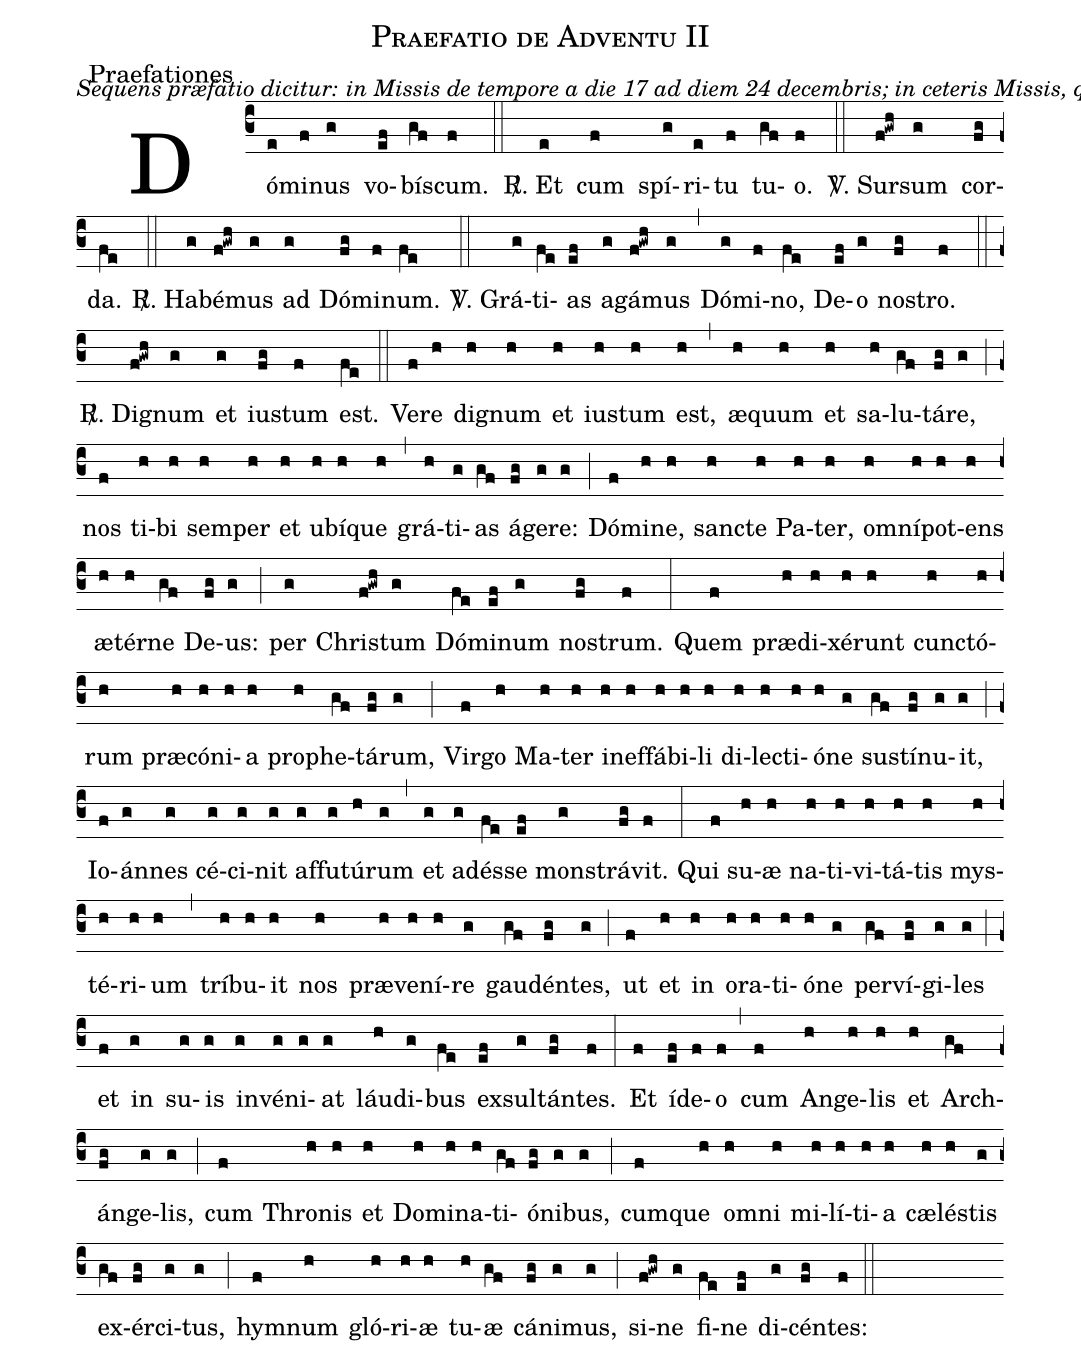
name:Praefatio de Adventu II;
office-part:Praefationes;
commentary:Sequens præfatio dicitur: in Missis de tempore a die 17 ad diem 24 decembris; in ceteris Missis, quæ celebrantur eodem tempore et præfatione carent.;
%%
(c3)Dó(e)mi(f)nus(g) vo(ef)bí(gf)scum.(f) (::)
<sp>R/</sp>. Et(e) cum(f) spí(g)ri(e)tu(f) tu(gf)o.(f) (::)
<sp>V/</sp>. Sur(f!gwh)sum(g) cor(fg)da.(fe) (::)
<sp>R/</sp>. Ha(g)bé(f!gwh)mus(g) ad(g) Dó(fg)mi(f)num.(fe) (::)
<sp>V/</sp>. Grá(g)ti(fe)as(ef) a(g)gá(f!gwh)mus(g) (,) Dó(g)mi(f)no,(fe) De(ef)o(g) no(fg)stro.(f) (::)
<sp>R/</sp>. Di(f!gwh)gnum(g) et(g) iu(fg)stum(f) est.(fe) (::)
Ve(f)re(h) di(h)gnum(h) et(h) ius(h)tum(h) est,(h) (,) æ(h)quum(h) et(h) sa(h)lu(gf)tá(fg)re,(g) (;)
nos(f) ti(h)bi(h) sem(h)per(h) et(h) u(h)bí(h)que(h) (,) grá(h)ti(g)as(gf) á(fg)ge(g)re:(g) (;)
Dó(f)mi(h)ne,(h) sanc(h)te(h) Pa(h)ter,(h) om(h)ní(h)pot(h)ens(h) æ(h)tér(h)ne(gf) De(fg)us:(g) (;)
per(g) Chris(f!gwh)tum(g) Dó(fe)mi(ef)num(g) nos(fg)trum.(f) (:)
Quem(f) præ(h)di(h)xé(h)runt(h) cunc(h)tó(h)rum(h) præ(h)có(h)ni(h)a(h) pro(h)phe(gf)tá(fg)rum,(g) (;)
Vir(f)go(h) Ma(h)ter(h) in(h)ef(h)fá(h)bi(h)li(h) di(h)lec(h)ti(h)ó(h)ne(g) sus(gf)tí(fg)nu(g)it,(g) (;)
Io(f)án(g)nes(g) cé(g)ci(g)nit(g) af(g)fu(g)tú(h)rum(g) (,) et(g) ad(g)és(fe)se(ef) mons(g)trá(fg)vit.(f) (:)
Qui(f) su(h)æ(h) na(h)ti(h)vi(h)tá(h)tis(h) mys(h)té(h)ri(h)um(h) (,) trí(h)bu(h)it(h) nos(h) præ(h)ve(h)ní(h)re(g) gau(gf)dén(fg)tes,(g) (;)
ut(f) et(h) in(h) o(h)ra(h)ti(h)ó(h)ne(g) per(gf)ví(fg)gi(g)les(g) (;) et(f) in(g) su(g)is(g) in(g)vé(g)ni(g)at(g) láu(h)di(g)bus(fe) ex(ef)sul(g)tán(fg)tes.(f) (:)
Et(f) íd(ef)e(f)o(f) (,) cum(f) An(h)ge(h)lis(h) et(h) Arch(gf)án(fg)ge(g)lis,(g) (;) cum(f) Thro(h)nis(h) et(h) Do(h)mi(h)na(h)ti(gf)ó(fg)ni(g)bus,(g) (;)
cum(f)que(h) om(h)ni(h) mi(h)lí(h)ti(h)a(h) cæ(h)lés(h)tis(g) ex(gf)ér(fg)ci(g)tus,(g) (;)
hym(f)num(h) gló(h)ri(h)æ(h) tu(h)æ(gf) cá(fg)ni(g)mus,(g) (;) si(f!gwh)ne(g) fi(fe)ne(ef) di(g)cén(fg)tes:(f) (::)
